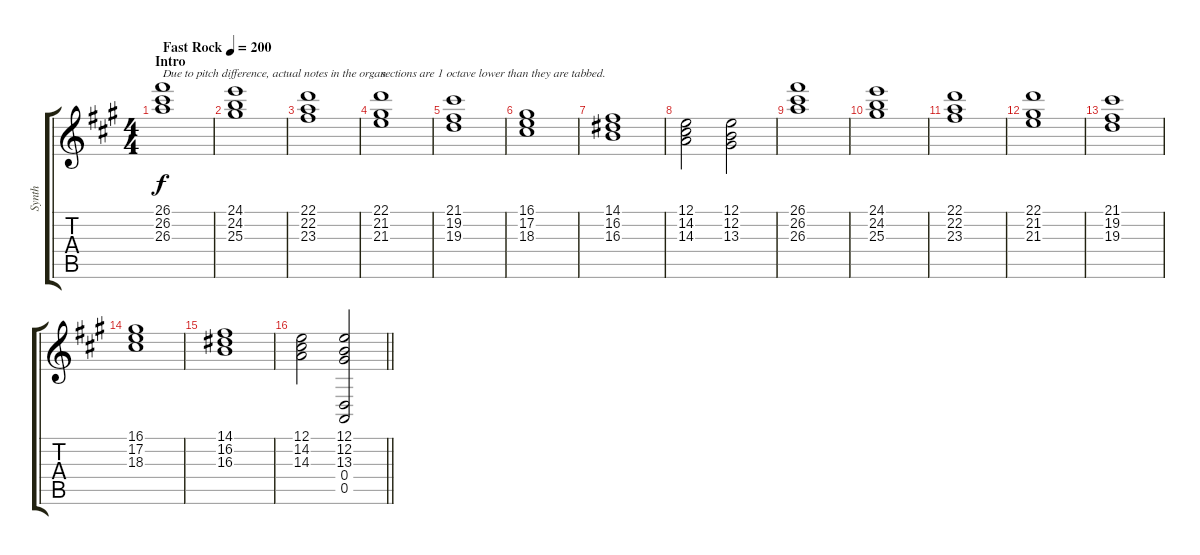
\track ("Synth" "Synth") {instrument pad4choir}
\staff {score tabs}
\tuning (E4 B3 G3 D3 A2 E2) {hide}
\ts (4 4)
\section ("" "Intro")
\tempo (200 "Fast Rock")
\clef g2
\ks f#minor
(26.1 26.2 26.3).1{txt "Due to pitch difference, actual notes in the organ" dy f volume 10 balance 12 instrument pad4choir} |
(24.1 24.2 25.3).1 |
(22.1 22.2 23.3).1 |
(22.1 21.2 21.3).1{txt "sections are 1 octave lower than they are tabbed."} |
(21.1 19.2 19.3).1 |
(16.1 17.2 18.3).1 |
(14.1 16.2 16.3).1 |
(12.1 14.2 14.3).2 (12.1 12.2 13.3).2 |
(26.1 26.2 26.3).1 |
(24.1 24.2 25.3).1 |
(22.1 22.2 23.3).1 |
(22.1 21.2 21.3).1 |
(21.1 19.2 19.3).1 |
(16.1 17.2 18.3).1 |
(14.1 16.2 16.3).1 |
\barLineRight lightlight
(12.1 14.2 14.3).2 (12.1 12.2 13.3 0.4 0.5).2
